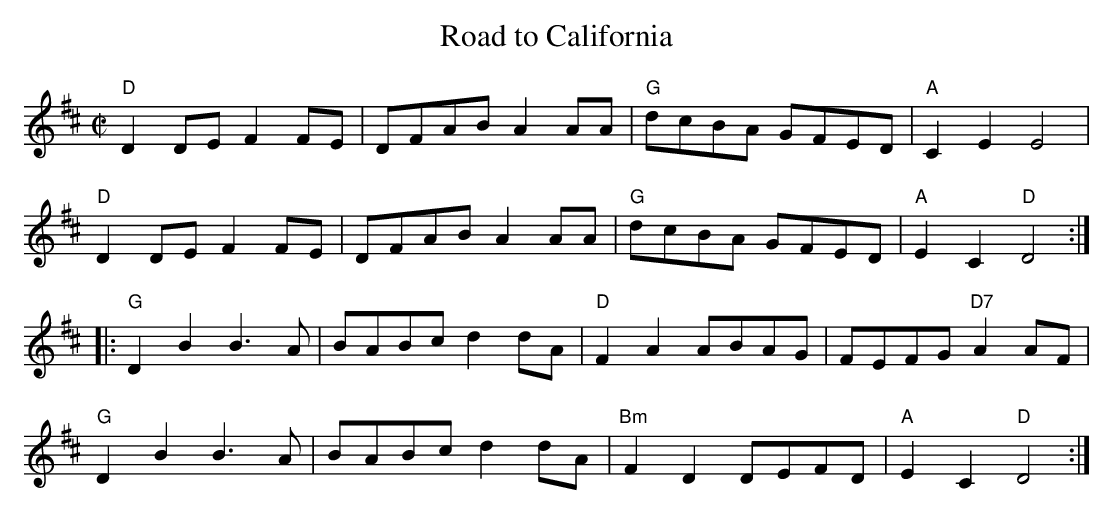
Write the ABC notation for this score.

X:1
T: Road to California
L:1/8
M: C|
K: D
"D"D2DE F2FE| DFAB A2AA| "G"dcBA GFED| "A"C2E2 E4|
"D"D2DE F2FE| DFAB A2AA| "G"dcBA GFED| "A"E2C2 "D"D4:|
|:"G"D2B2 B3A| BABc d2dA| "D"F2A2 ABAG| FEFG "D7"A2AF|
"G"D2B2 B3A| BABc d2dA| "Bm"F2D2 DEFD| "A"E2C2 "D"D4 :|
